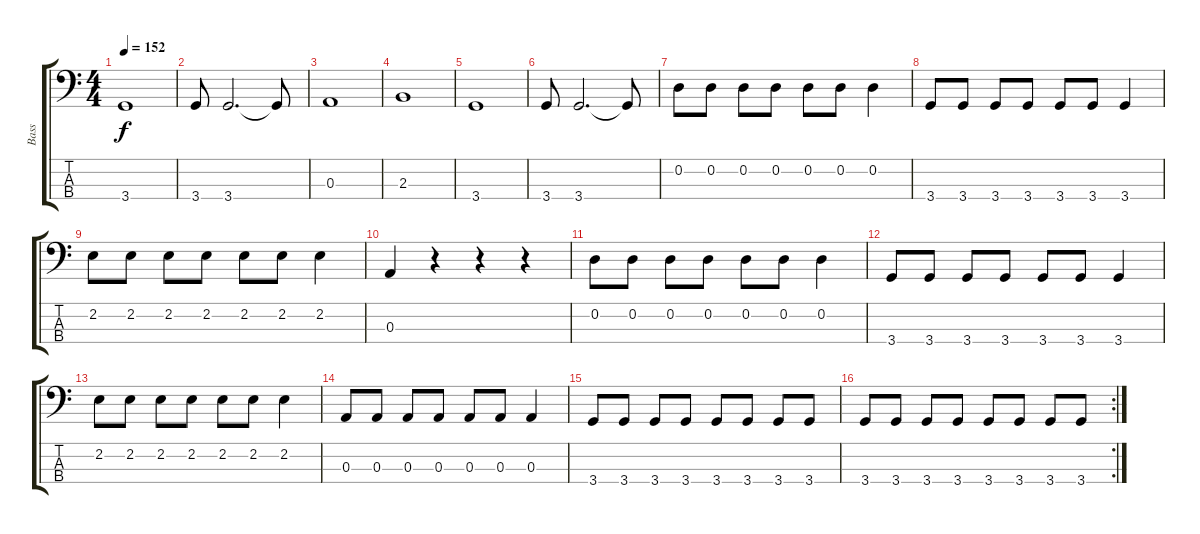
\track ("Bass" "Bass") {instrument electricbassfinger}
\staff {score tabs}
\tuning (G2 D2 A1 E1) {hide}
\ts (4 4)
\tempo 152
\clef f4
\ks c
3.4.1{dy f} |
3.4.8 3.4.2{d} 3.4{t}.8 |
0.3.1 |
2.3.1 |
3.4.1 |
3.4.8 3.4.2{d} 3.4{t}.8 |
0.2.8 0.2.8 0.2.8 0.2.8 0.2.8 0.2.8 0.2.4 |
3.4.8 3.4.8 3.4.8 3.4.8 3.4.8 3.4.8 3.4.4 |
2.2.8 2.2.8 2.2.8 2.2.8 2.2.8 2.2.8 2.2.4 |
0.3.4 r.4 r.4 r.4 |
0.2.8 0.2.8 0.2.8 0.2.8 0.2.8 0.2.8 0.2.4 |
3.4.8 3.4.8 3.4.8 3.4.8 3.4.8 3.4.8 3.4.4 |
2.2.8 2.2.8 2.2.8 2.2.8 2.2.8 2.2.8 2.2.4 |
0.3.8 0.3.8 0.3.8 0.3.8 0.3.8 0.3.8 0.3.4 |
3.4.8 3.4.8 3.4.8 3.4.8 3.4.8 3.4.8 3.4.8 3.4.8 |
\rc 2
3.4.8 3.4.8 3.4.8 3.4.8 3.4.8 3.4.8 3.4.8 3.4.8
